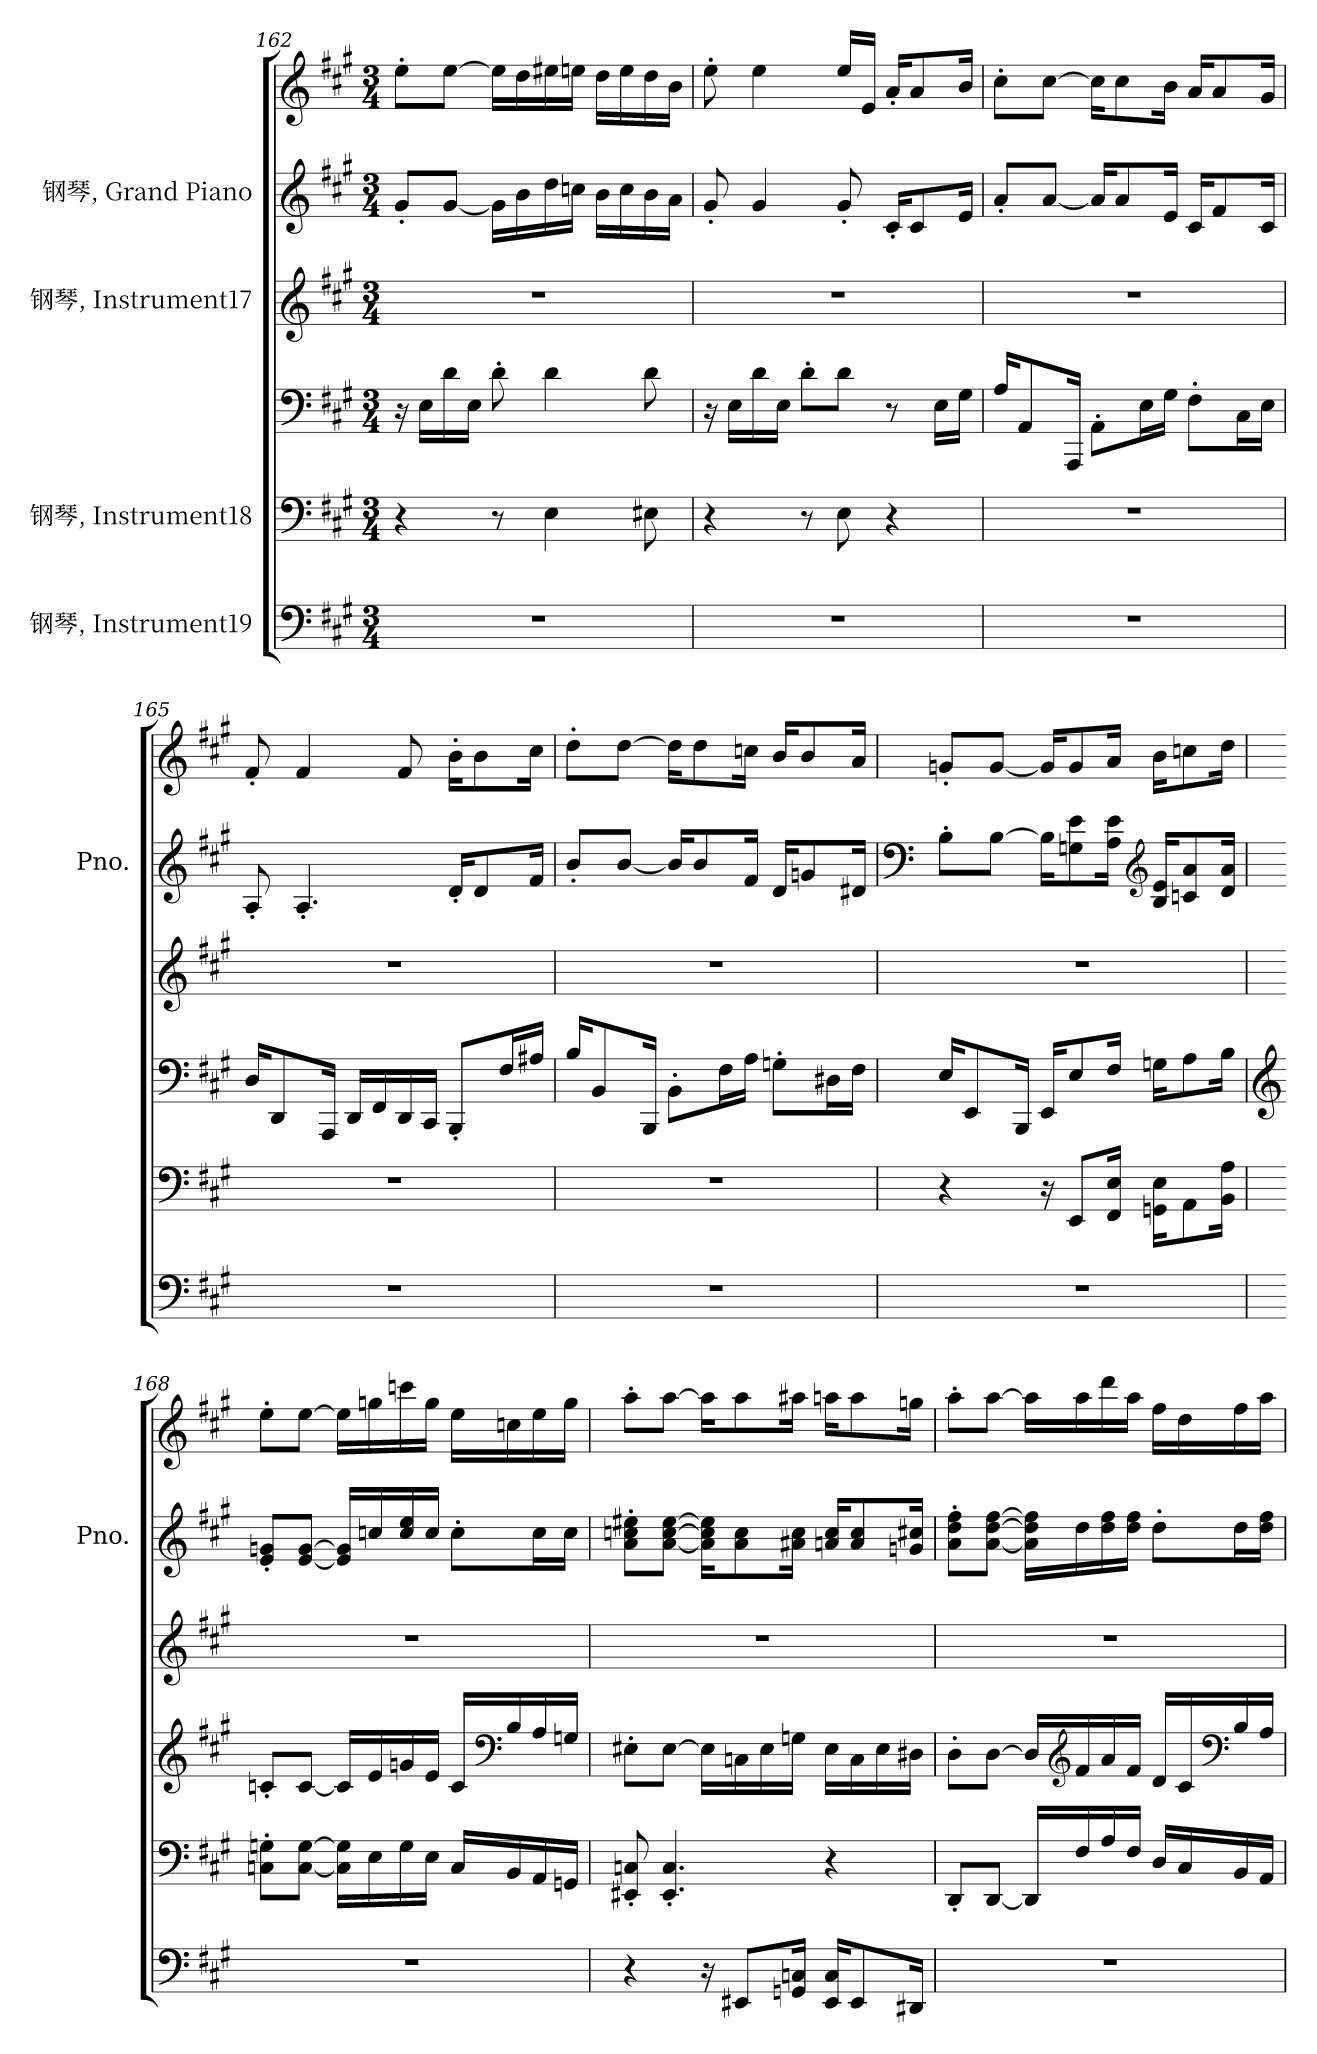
**kern	**kern	**kern	**kern	**kern	**kern
*part4	*part3	*part3	*part2	*part1	*part1
*staff6	*staff5	*staff4	*staff3	*staff2	*staff1
*I"钢琴, Instrument19	*I"钢琴, Instrument18	*	*I"钢琴, Instrument17	*I"钢琴, Grand Piano	*
*	*	*	*	*I'Pno.	*
*clefF4	*clefF4	*clefF4	*clefG2	*clefG2	*clefG2
*k[f#c#g#]	*k[f#c#g#]	*k[f#c#g#]	*k[f#c#g#]	*k[f#c#g#]	*k[f#c#g#]
*M3/4	*M3/4	*M3/4	*M3/4	*M3/4	*M3/4
=162	=162	=162	=162	=162	=162
2.r	4r	16r	2.r	8g#'/L	8ee'\L
.	.	16E\LL	.	.	.
.	.	16d\	.	[8g#/J	[8ee\J
.	.	16E\JJ	.	.	.
.	8r	8d'\	.	16g#\LL]	16ee\LL]
.	.	.	.	16b\	16dd\
.	4E\	4d\	.	16dd\	16ee#X\
.	.	.	.	16ccn\JJ	16een\JJ
.	.	.	.	16b\LL	16dd\LL
.	.	.	.	16cc\	16ee\
.	8E#X\	8d\	.	16b\	16dd\
.	.	.	.	16a\JJ	16b\JJ
!!LO:PB:g=z
=163	=163	=163	=163	=163	=163
2.r	4r	16r	2.r	8g#'/	8ee'\
.	.	16E\LL	.	.	.
.	.	16d\	.	4g#/	4ee\
.	.	16E\JJ	.	.	.
.	8r	8d'\L	.	.	.
.	8E\	8d\J	.	8g#'/	16ee/LL
.	.	.	.	.	16e/JJ
.	4r	8r	.	16c#'/KL	16a'/KL
.	.	.	.	8c#/	8a/
.	.	16E\LL	.	.	.
.	.	16G#\JJ	.	16e/Jk	16b/Jk
=164	=164	=164	=164	=164	=164
2.r	2.r	16A/KL	2.r	8a'/L	8cc#'\L
.	.	8AA/	.	.	.
.	.	.	.	[8a/J	[8cc#\J
.	.	16AAA/Jk	.	.	.
.	.	8AA'\L	.	16a/KL]	16cc#\KL]
.	.	.	.	8a/	8cc#\
.	.	16E\L	.	.	.
.	.	16G#\JJ	.	16e/Jk	16b\Jk
.	.	8F#'\L	.	16c#/KL	16a/KL
.	.	.	.	8f#/	8a/
.	.	16C#\L	.	.	.
.	.	16E\JJ	.	16c#/Jk	16g#/Jk
=165	=165	=165	=165	=165	=165
2.r	2.r	16D/KL	2.r	8A'/	8f#'/
.	.	8DD/	.	.	.
.	.	.	.	4.A'/	4f#/
.	.	16AAA/Jk	.	.	.
.	.	16DD/LL	.	.	.
.	.	16FF#/	.	.	.
.	.	16DD/	.	.	8f#/
.	.	16CC#/JJ	.	.	.
.	.	8BBB'/L	.	16d'/KL	16b'\KL
.	.	.	.	8d/	8b\
.	.	16F#/L	.	.	.
.	.	16A#X/JJ	.	16f#/Jk	16cc#\Jk
!!LO:LB:g=z
=166	=166	=166	=166	=166	=166
2.r	2.r	16B/KL	2.r	8b'/L	8dd'\L
.	.	8BB/	.	.	.
.	.	.	.	[8b/J	[8dd\J
.	.	16BBB/Jk	.	.	.
.	.	8BB'\L	.	16b/KL]	16dd\KL]
.	.	.	.	8b/	8dd\
.	.	16F#\L	.	.	.
.	.	16A\JJ	.	16f#/Jk	16ccn\Jk
.	.	8Gn'\L	.	16d/KL	16b/KL
.	.	.	.	8gn/	8b/
.	.	16D#X\L	.	.	.
.	.	16F#\JJ	.	16d#X/Jk	16a/Jk
=167	=167	=167	=167	=167	=167
*	*	*	*	*clefF4	*
2.r	4r	16E/KL	2.r	8B'\L	8gn'/L
.	.	8EE/	.	.	.
.	.	.	.	[8B\J	[8g/J
.	.	16BBB/Jk	.	.	.
.	16r	16EE/KL	.	16B\KL]	16g/KL]
.	8EE/L	8E/	.	8Gn\ 8e\	8g/
.	16FF#/ 16E/Jk	16F#/Jk	.	16A\ 16e\Jk	16a/Jk
*	*	*	*	*clefG2	*
.	16GGn\ 16E\KL	16Gn\KL	.	16B/ 16e/KL	16b\KL
.	8AA\	8A\	.	8cn/ 8a/	8ccn\
.	16BB\ 16A\Jk	16B\Jk	.	16d/ 16a/Jk	16dd\Jk
!!LO:PB:g=z
=168	=168	=168	=168	=168	=168
*	*	*clefG2	*	*	*
2.r	8Cn\' 8Gn\'L	8cn'/L	2.r	8e/' 8gn/'L	8ee'\L
.	[8C\ [8G\J	[8c/J	.	[8e/ [8g/J	[8ee\J
.	16C\] 16G\]LL	16c/LL]	.	16e/] 16g/]LL	16ee\LL]
.	16E\	16e/	.	16ccn/	16ggn\
.	16G\	16gn/	.	16cc/ 16ee/	16cccn\
.	16E\JJ	16e/JJ	.	16cc/JJ	16gg\JJ
.	16C/LL	16c/LL	.	8cc'\L	16ee\LL
*	*	*clefF4	*	*	*
.	16BB/	16B/	.	.	16ccn\
.	16AA/	16A/	.	16cc\L	16ee\
.	16GGn/JJ	16Gn/JJ	.	16cc\JJ	16gg\JJ
=169	=169	=169	=169	=169	=169
4r	8EE#X/' 8Cn/'	8E#X'\L	2.r	8a\' 8ccn\' 8ee#X\'L	8aa'\L
.	4.EE#/' 4.C/'	[8E#\J	.	[8a\ [8cc\ [8ee#\J	[8aa\J
16r	.	16E#\LL]	.	16a\] 16cc\] 16ee#\]KL	16aa\KL]
8EE#X/L	.	16Cn\	.	8a\ 8cc\	8aa\
.	.	16E#\	.	.	.
16GGn/ 16Cn/Jk	.	16Gn\JJ	.	16a#X\ 16cc\Jk	16aa#X\Jk
16EE#/ 16C/KL	4r	16E#\LL	.	16an/ 16cc/KL	16aan\KL
8EE#/	.	16C\	.	8a/ 8cc/	8aa\
.	.	16E#\	.	.	.
16DD#X/Jk	.	16D#X\JJ	.	16gn/ 16cc#X/Jk	16ggn\Jk
!!LO:LB:g=z
=170	=170	=170	=170	=170	=170
2.r	8DD'/L	8D'\L	2.r	8a\' 8dd\' 8ff#\'L	8aa'\L
.	[8DD/J	[8D\J	.	[8a\ [8dd\ [8ff#\J	[8aa\J
.	16DD/LL]	16D/LL]	.	16a\] 16dd\] 16ff#\]LL	16aa\LL]
*	*	*clefG2	*	*	*
.	16F#/	16f#/	.	16dd\	16aa\
.	16A/	16a/	.	16dd\ 16ff#\	16ddd\
.	16F#/JJ	16f#/JJ	.	16dd\ 16ff#\JJ	16aa\JJ
.	16D/LL	16d/LL	.	8dd'\L	16ff#\LL
.	16C#/	16c#/	.	.	16dd\
*	*	*clefF4	*	*	*
.	16BB/	16B/	.	16dd\L	16ff#\
.	16AA/JJ	16A/JJ	.	16dd\ 16ff#\JJ	16aa\JJ
=	=	=	=	=	=
*-	*-	*-	*-	*-	*-
